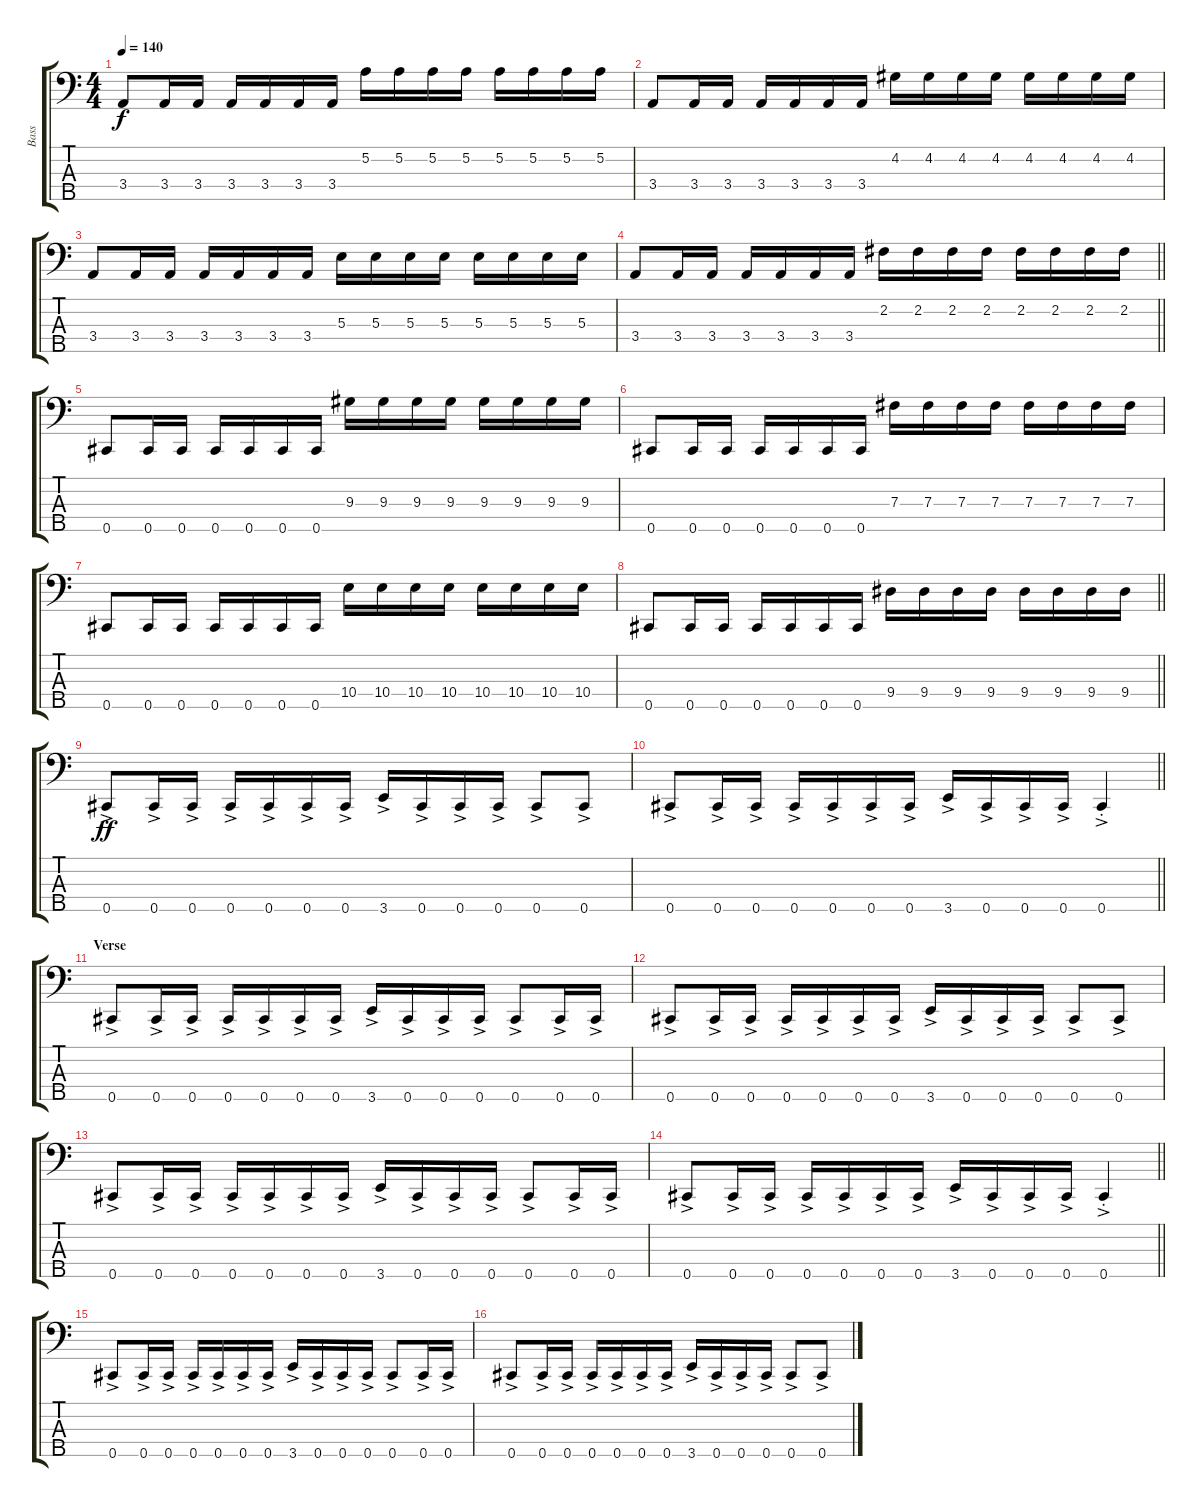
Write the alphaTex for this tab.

\track ("Bass" "Bass") {instrument electricbassfinger}
\staff {score tabs}
\tuning (A2 E2 B1 Gb1 Db1) {hide}
\ts (4 4)
\section ("" "")
\tempo 140
\clef f4
\ks c
3.4.8{dy f volume 14} 3.4.16 3.4.16 3.4.16 3.4.16 3.4.16 3.4.16 5.2.16{volume 10} 5.2.16 5.2.16 5.2.16 5.2.16 5.2.16 5.2.16 5.2.16 |
3.4.8{volume 14} 3.4.16 3.4.16 3.4.16 3.4.16 3.4.16 3.4.16 4.2.16{volume 10} 4.2.16 4.2.16 4.2.16 4.2.16 4.2.16 4.2.16 4.2.16 |
3.4.8{volume 14} 3.4.16 3.4.16 3.4.16 3.4.16 3.4.16 3.4.16 5.3.16{volume 10} 5.3.16 5.3.16 5.3.16 5.3.16 5.3.16 5.3.16 5.3.16 |
\barLineRight lightlight
3.4.8{volume 14} 3.4.16 3.4.16 3.4.16 3.4.16 3.4.16 3.4.16 2.2.16{volume 10} 2.2.16 2.2.16 2.2.16 2.2.16 2.2.16 2.2.16 2.2.16 |
\section ("" "")
0.5.8{volume 14} 0.5.16 0.5.16 0.5.16 0.5.16 0.5.16 0.5.16 9.3.16{volume 10} 9.3.16 9.3.16 9.3.16 9.3.16 9.3.16 9.3.16 9.3.16 |
0.5.8{volume 14} 0.5.16 0.5.16 0.5.16 0.5.16 0.5.16 0.5.16 7.3.16{volume 10} 7.3.16 7.3.16 7.3.16 7.3.16 7.3.16 7.3.16 7.3.16 |
0.5.8{volume 14} 0.5.16 0.5.16 0.5.16 0.5.16 0.5.16 0.5.16 10.4.16{volume 10} 10.4.16 10.4.16 10.4.16 10.4.16 10.4.16 10.4.16 10.4.16 |
\barLineRight lightlight
0.5.8{volume 14} 0.5.16 0.5.16 0.5.16 0.5.16 0.5.16 0.5.16 9.4.16{volume 10} 9.4.16 9.4.16 9.4.16 9.4.16 9.4.16 9.4.16 9.4.16 |
\section ("" "")
0.5{ac}.8{dy ff volume 14} 0.5{ac}.16 0.5{ac}.16 0.5{ac}.16 0.5{ac}.16 0.5{ac}.16 0.5{ac}.16 3.5{ac}.16 0.5{ac}.16 0.5{ac}.16 0.5{ac}.16 0.5{ac}.8 0.5{ac}.8 |
\barLineRight lightlight
0.5{ac}.8 0.5{ac}.16 0.5{ac}.16 0.5{ac}.16 0.5{ac}.16 0.5{ac}.16 0.5{ac}.16 3.5{ac}.16 0.5{ac}.16 0.5{ac}.16 0.5{ac}.16 0.5{ac st}.4 |
\section ("" "Verse")
0.5{ac}.8{volume 14} 0.5{ac}.16 0.5{ac}.16 0.5{ac}.16 0.5{ac}.16 0.5{ac}.16 0.5{ac}.16 3.5{ac}.16 0.5{ac}.16 0.5{ac}.16 0.5{ac}.16 0.5{ac}.8 0.5{ac}.16 0.5{ac}.16 |
0.5{ac}.8 0.5{ac}.16 0.5{ac}.16 0.5{ac}.16 0.5{ac}.16 0.5{ac}.16 0.5{ac}.16 3.5{ac}.16 0.5{ac}.16 0.5{ac}.16 0.5{ac}.16 0.5{ac}.8 0.5{ac}.8 |
0.5{ac}.8 0.5{ac}.16 0.5{ac}.16 0.5{ac}.16 0.5{ac}.16 0.5{ac}.16 0.5{ac}.16 3.5{ac}.16 0.5{ac}.16 0.5{ac}.16 0.5{ac}.16 0.5{ac}.8 0.5{ac}.16 0.5{ac}.16 |
\barLineRight lightlight
0.5{ac}.8 0.5{ac}.16 0.5{ac}.16 0.5{ac}.16 0.5{ac}.16 0.5{ac}.16 0.5{ac}.16 3.5{ac}.16 0.5{ac}.16 0.5{ac}.16 0.5{ac}.16 0.5{ac st}.4 |
\section ("" "")
0.5{ac}.8 0.5{ac}.16 0.5{ac}.16 0.5{ac}.16 0.5{ac}.16 0.5{ac}.16 0.5{ac}.16 3.5{ac}.16 0.5{ac}.16 0.5{ac}.16 0.5{ac}.16 0.5{ac}.8 0.5{ac}.16 0.5{ac}.16 |
0.5{ac}.8 0.5{ac}.16 0.5{ac}.16 0.5{ac}.16 0.5{ac}.16 0.5{ac}.16 0.5{ac}.16 3.5{ac}.16 0.5{ac}.16 0.5{ac}.16 0.5{ac}.16 0.5{ac}.8 0.5{ac}.8
